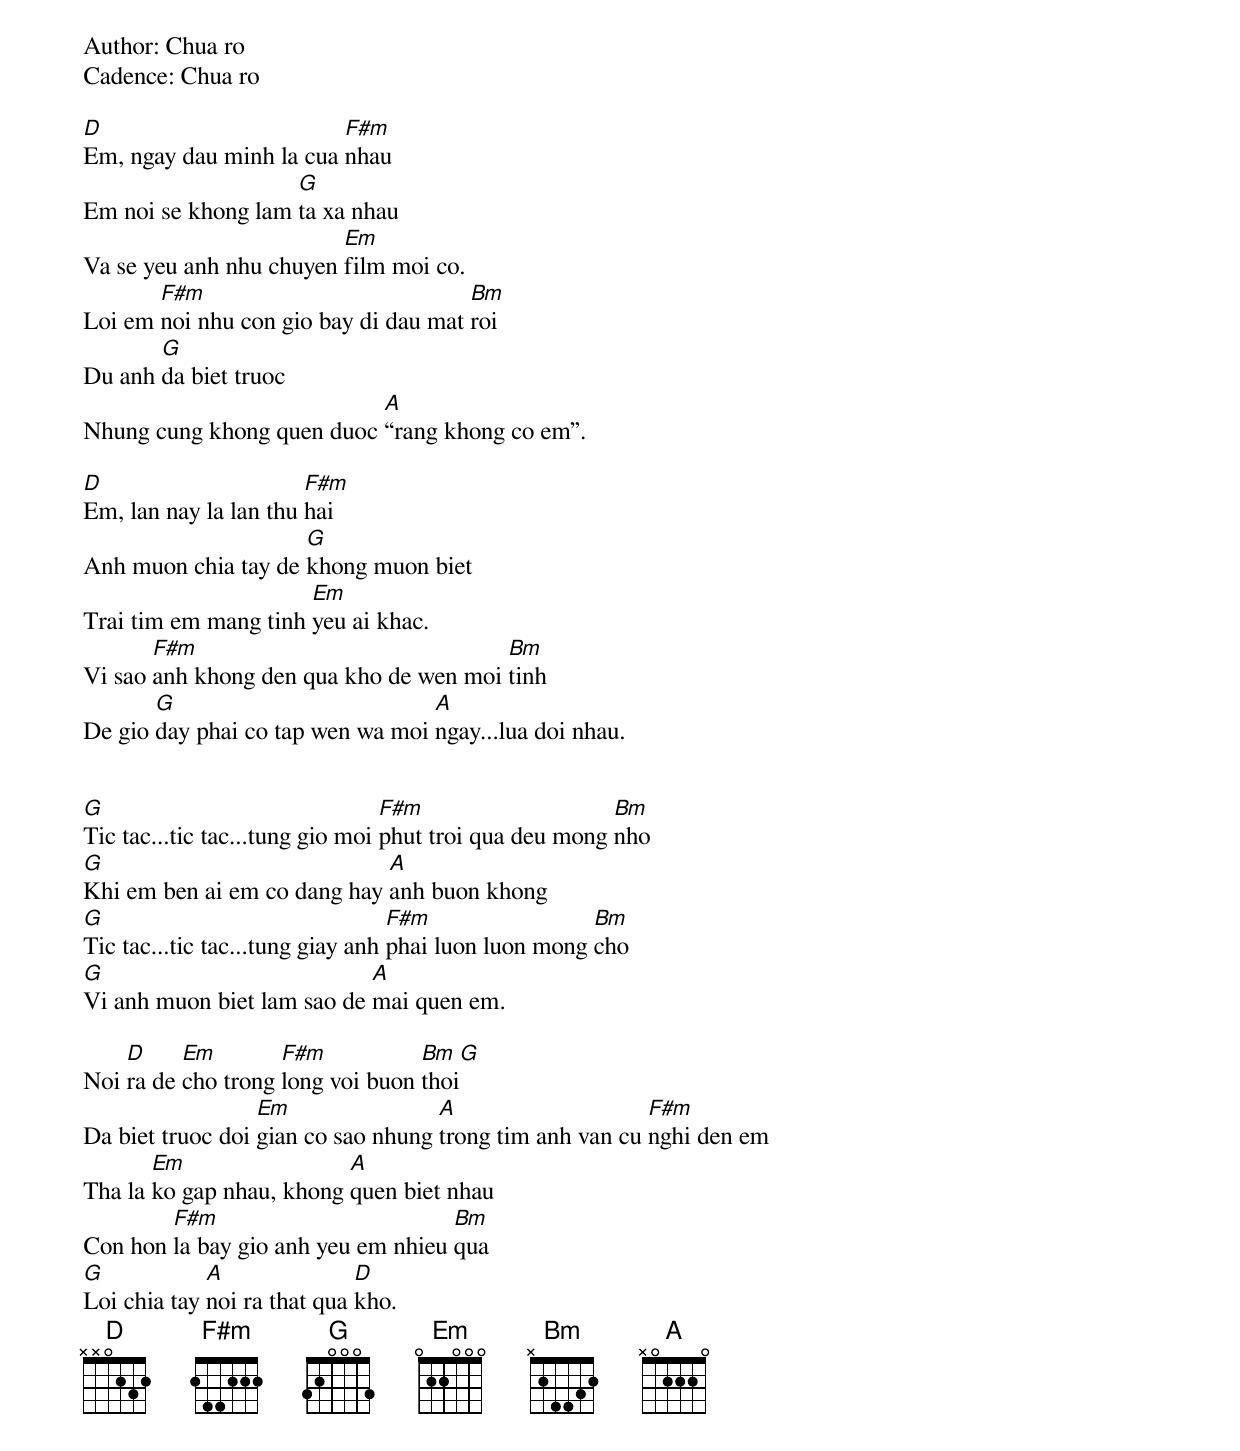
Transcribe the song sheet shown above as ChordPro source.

Author: Chua ro
Cadence: Chua ro

[D]Em, ngay dau minh la cua [F#m]nhau
Em noi se khong lam [G]ta xa nhau
Va se yeu anh nhu chuyen [Em]film moi co.
Loi em [F#m]noi nhu con gio bay di dau mat [Bm]roi
Du anh [G]da biet truoc
Nhung cung khong quen duoc [A]rang khong co em.

[D]Em, lan nay la lan thu [F#m]hai
Anh muon chia tay de [G]khong muon biet
Trai tim em mang tinh [Em]yeu ai khac.
Vi sao [F#m]anh khong den qua kho de wen moi [Bm]tinh
De gio [G]day phai co tap wen wa moi [A]ngay...lua doi nhau.


[G]Tic tac...tic tac...tung gio moi [F#m]phut troi qua deu mong [Bm]nho
[G]Khi em ben ai em co dang hay [A]anh buon khong
[G]Tic tac...tic tac...tung giay anh [F#m]phai luon luon mong [Bm]cho
[G]Vi anh muon biet lam sao de [A]mai quen em.

Noi [D]ra de [Em]cho trong [F#m]long voi buon [Bm]thoi[G]
Da biet truoc doi [Em]gian co sao nhung [A]trong tim anh van cu [F#m]nghi den em
Tha la [Em]ko gap nhau, khong [A]quen biet nhau
Con hon [F#m]la bay gio anh yeu em nhieu [Bm]qua
[G]Loi chia tay [A]noi ra that qua [D]kho.
